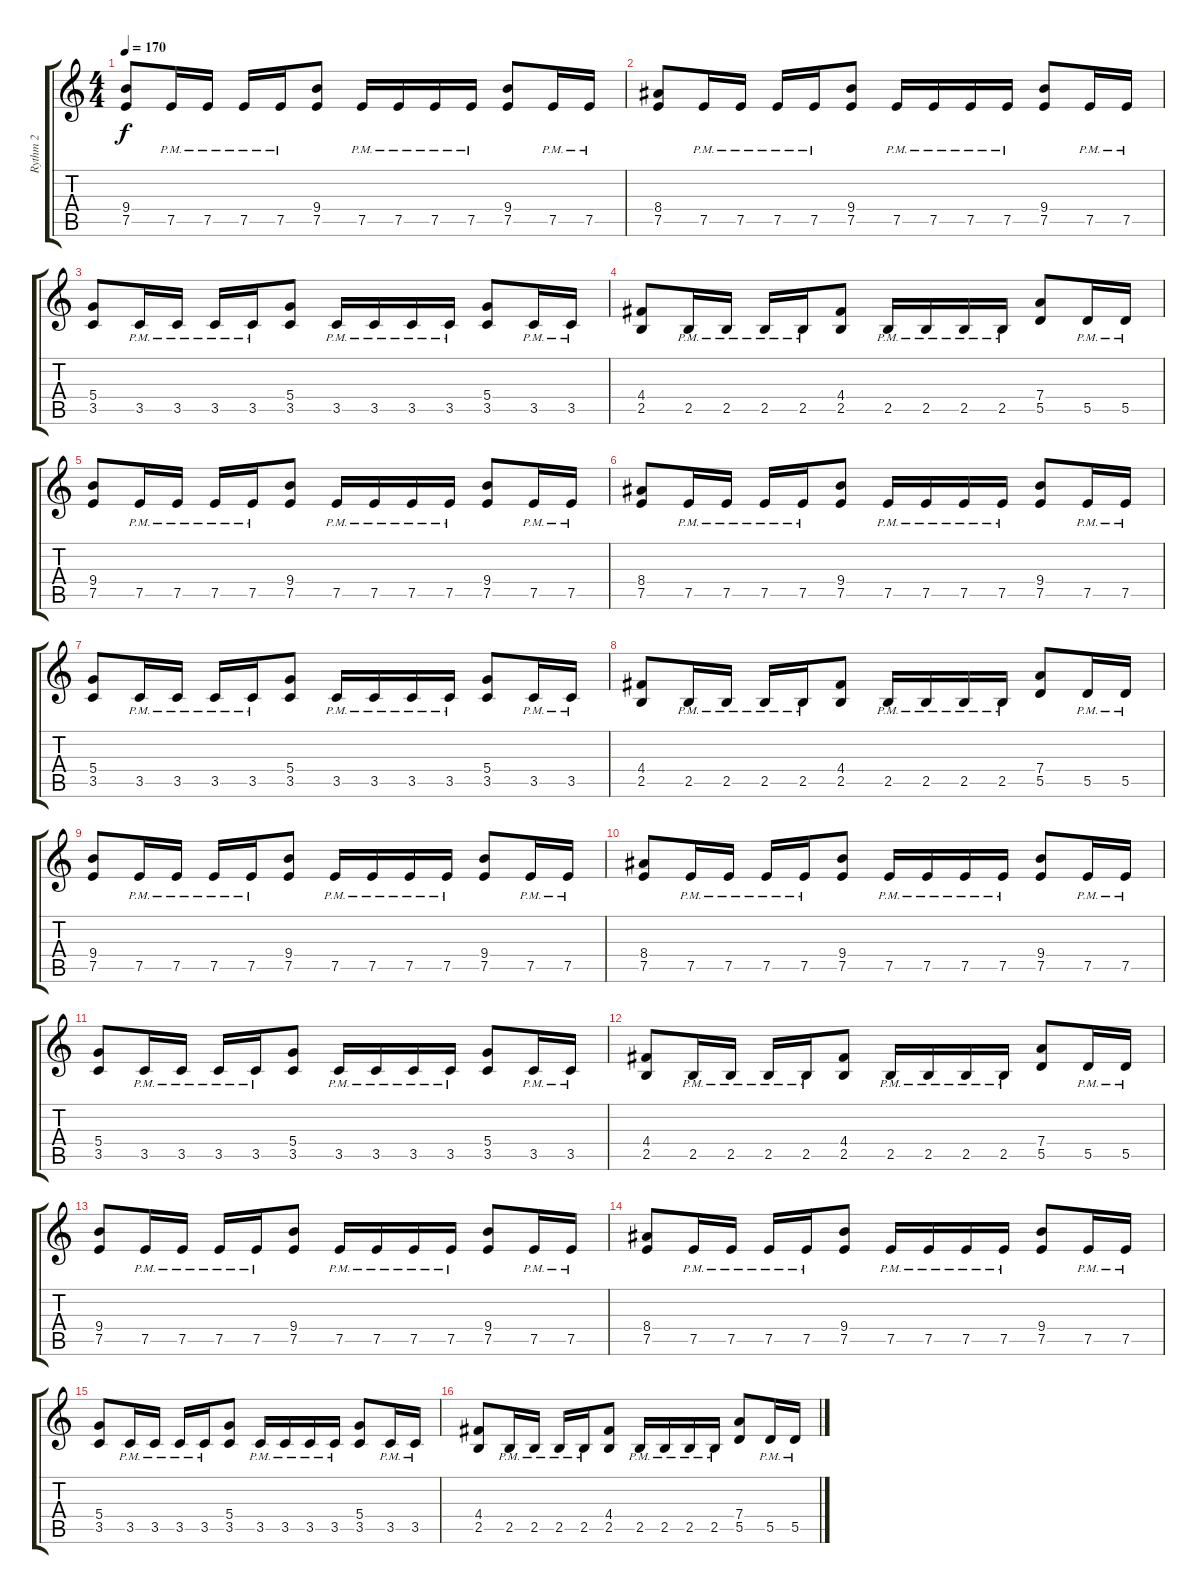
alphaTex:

\track ("Rythm 2" "Rythm 2") {instrument overdrivenguitar}
\staff {score tabs}
\tuning (E4 B3 G3 D3 A2 E2) {hide}
\ts (4 4)
\tempo 170
\clef g2
\ks c
(9.4 7.5).8{dy f} 7.5{pm}.16 7.5{pm}.16 7.5{pm}.16 7.5{pm}.16 (9.4 7.5).8 7.5{pm}.16 7.5{pm}.16 7.5{pm}.16 7.5{pm}.16 (9.4 7.5).8 7.5{pm}.16 7.5{pm}.16 |
(8.4 7.5).8 7.5{pm}.16 7.5{pm}.16 7.5{pm}.16 7.5{pm}.16 (9.4 7.5).8 7.5{pm}.16 7.5{pm}.16 7.5{pm}.16 7.5{pm}.16 (9.4 7.5).8 7.5{pm}.16 7.5{pm}.16 |
(5.4 3.5).8 3.5{pm}.16 3.5{pm}.16 3.5{pm}.16 3.5{pm}.16 (5.4 3.5).8 3.5{pm}.16 3.5{pm}.16 3.5{pm}.16 3.5{pm}.16 (5.4 3.5).8 3.5{pm}.16 3.5{pm}.16 |
(4.4 2.5).8 2.5{pm}.16 2.5{pm}.16 2.5{pm}.16 2.5{pm}.16 (4.4 2.5).8 2.5{pm}.16 2.5{pm}.16 2.5{pm}.16 2.5{pm}.16 (7.4 5.5).8 5.5{pm}.16 5.5{pm}.16 |
(9.4 7.5).8 7.5{pm}.16 7.5{pm}.16 7.5{pm}.16 7.5{pm}.16 (9.4 7.5).8 7.5{pm}.16 7.5{pm}.16 7.5{pm}.16 7.5{pm}.16 (9.4 7.5).8 7.5{pm}.16 7.5{pm}.16 |
(8.4 7.5).8 7.5{pm}.16 7.5{pm}.16 7.5{pm}.16 7.5{pm}.16 (9.4 7.5).8 7.5{pm}.16 7.5{pm}.16 7.5{pm}.16 7.5{pm}.16 (9.4 7.5).8 7.5{pm}.16 7.5{pm}.16 |
(5.4 3.5).8 3.5{pm}.16 3.5{pm}.16 3.5{pm}.16 3.5{pm}.16 (5.4 3.5).8 3.5{pm}.16 3.5{pm}.16 3.5{pm}.16 3.5{pm}.16 (5.4 3.5).8 3.5{pm}.16 3.5{pm}.16 |
(4.4 2.5).8 2.5{pm}.16 2.5{pm}.16 2.5{pm}.16 2.5{pm}.16 (4.4 2.5).8 2.5{pm}.16 2.5{pm}.16 2.5{pm}.16 2.5{pm}.16 (7.4 5.5).8 5.5{pm}.16 5.5{pm}.16 |
(9.4 7.5).8 7.5{pm}.16 7.5{pm}.16 7.5{pm}.16 7.5{pm}.16 (9.4 7.5).8 7.5{pm}.16 7.5{pm}.16 7.5{pm}.16 7.5{pm}.16 (9.4 7.5).8 7.5{pm}.16 7.5{pm}.16 |
(8.4 7.5).8 7.5{pm}.16 7.5{pm}.16 7.5{pm}.16 7.5{pm}.16 (9.4 7.5).8 7.5{pm}.16 7.5{pm}.16 7.5{pm}.16 7.5{pm}.16 (9.4 7.5).8 7.5{pm}.16 7.5{pm}.16 |
(5.4 3.5).8 3.5{pm}.16 3.5{pm}.16 3.5{pm}.16 3.5{pm}.16 (5.4 3.5).8 3.5{pm}.16 3.5{pm}.16 3.5{pm}.16 3.5{pm}.16 (5.4 3.5).8 3.5{pm}.16 3.5{pm}.16 |
(4.4 2.5).8 2.5{pm}.16 2.5{pm}.16 2.5{pm}.16 2.5{pm}.16 (4.4 2.5).8 2.5{pm}.16 2.5{pm}.16 2.5{pm}.16 2.5{pm}.16 (7.4 5.5).8 5.5{pm}.16 5.5{pm}.16 |
(9.4 7.5).8 7.5{pm}.16 7.5{pm}.16 7.5{pm}.16 7.5{pm}.16 (9.4 7.5).8 7.5{pm}.16 7.5{pm}.16 7.5{pm}.16 7.5{pm}.16 (9.4 7.5).8 7.5{pm}.16 7.5{pm}.16 |
(8.4 7.5).8 7.5{pm}.16 7.5{pm}.16 7.5{pm}.16 7.5{pm}.16 (9.4 7.5).8 7.5{pm}.16 7.5{pm}.16 7.5{pm}.16 7.5{pm}.16 (9.4 7.5).8 7.5{pm}.16 7.5{pm}.16 |
(5.4 3.5).8 3.5{pm}.16 3.5{pm}.16 3.5{pm}.16 3.5{pm}.16 (5.4 3.5).8 3.5{pm}.16 3.5{pm}.16 3.5{pm}.16 3.5{pm}.16 (5.4 3.5).8 3.5{pm}.16 3.5{pm}.16 |
(4.4 2.5).8 2.5{pm}.16 2.5{pm}.16 2.5{pm}.16 2.5{pm}.16 (4.4 2.5).8 2.5{pm}.16 2.5{pm}.16 2.5{pm}.16 2.5{pm}.16 (7.4 5.5).8 5.5{pm}.16 5.5{pm}.16
